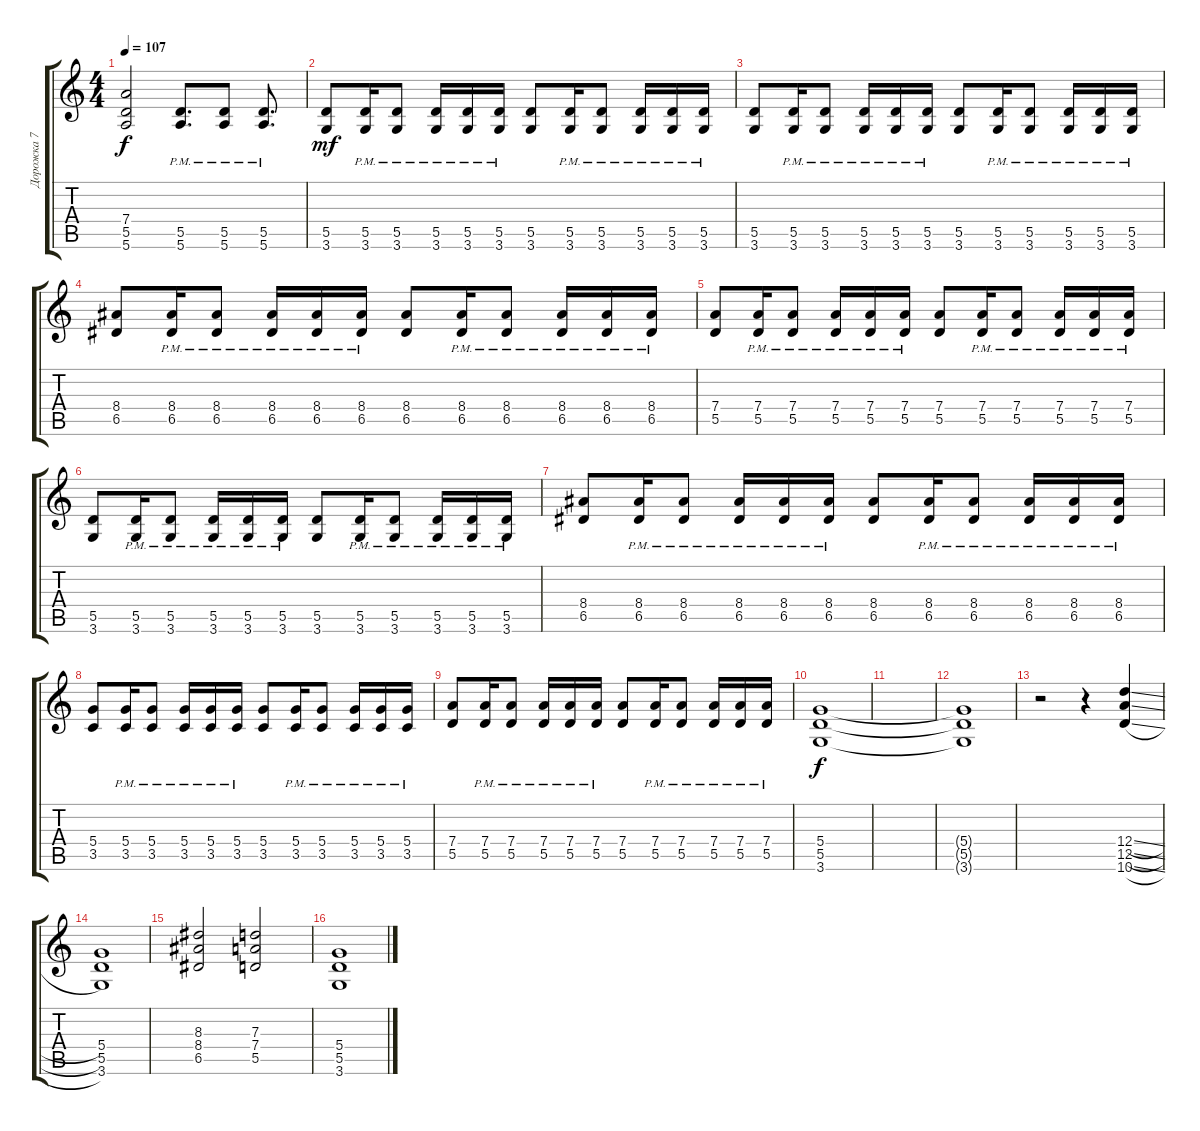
\track ("Дорожка 7" "Дорожка 7") {instrument distortionguitar}
\staff {score tabs}
\tuning (E4 B3 G3 D3 A2 E2) {hide}
\ts (4 4)
\tempo 107
\clef g2
\ks c
(7.4 5.5 5.6).2{dy f} (5.5{pm} 5.6{pm}).8{d} (5.5{pm} 5.6{pm}).8 (5.5{pm} 5.6{pm}).8{d} |
(5.5 3.6).8{dy mf} (5.5{pm} 3.6{pm}).16 (5.5{pm} 3.6{pm}).8 (5.5{pm} 3.6{pm}).16 (5.5{pm} 3.6{pm}).16 (5.5{pm} 3.6{pm}).16 (5.5 3.6).8 (5.5{pm} 3.6{pm}).16 (5.5{pm} 3.6{pm}).8 (5.5{pm} 3.6{pm}).16 (5.5{pm} 3.6{pm}).16 (5.5{pm} 3.6{pm}).16 |
(5.5 3.6).8 (5.5{pm} 3.6{pm}).16 (5.5{pm} 3.6{pm}).8 (5.5{pm} 3.6{pm}).16 (5.5{pm} 3.6{pm}).16 (5.5{pm} 3.6{pm}).16 (5.5 3.6).8 (5.5{pm} 3.6{pm}).16 (5.5{pm} 3.6{pm}).8 (5.5{pm} 3.6{pm}).16 (5.5{pm} 3.6{pm}).16 (5.5{pm} 3.6{pm}).16 |
(8.4 6.5).8 (8.4{pm} 6.5{pm}).16 (8.4{pm} 6.5{pm}).8 (8.4{pm} 6.5{pm}).16 (8.4{pm} 6.5{pm}).16 (8.4{pm} 6.5{pm}).16 (8.4 6.5).8 (8.4{pm} 6.5{pm}).16 (8.4{pm} 6.5{pm}).8 (8.4{pm} 6.5{pm}).16 (8.4{pm} 6.5{pm}).16 (8.4{pm} 6.5{pm}).16 |
(7.4 5.5).8 (7.4{pm} 5.5{pm}).16 (7.4{pm} 5.5{pm}).8 (7.4{pm} 5.5{pm}).16 (7.4{pm} 5.5{pm}).16 (7.4{pm} 5.5{pm}).16 (7.4 5.5).8 (7.4{pm} 5.5{pm}).16 (7.4{pm} 5.5{pm}).8 (7.4{pm} 5.5{pm}).16 (7.4{pm} 5.5{pm}).16 (7.4{pm} 5.5{pm}).16 |
(5.5 3.6).8 (5.5{pm} 3.6{pm}).16 (5.5{pm} 3.6{pm}).8 (5.5{pm} 3.6{pm}).16 (5.5{pm} 3.6{pm}).16 (5.5{pm} 3.6{pm}).16 (5.5 3.6).8 (5.5{pm} 3.6{pm}).16 (5.5{pm} 3.6{pm}).8 (5.5{pm} 3.6{pm}).16 (5.5{pm} 3.6{pm}).16 (5.5{pm} 3.6{pm}).16 |
(8.4 6.5).8 (8.4{pm} 6.5{pm}).16 (8.4{pm} 6.5{pm}).8 (8.4{pm} 6.5{pm}).16 (8.4{pm} 6.5{pm}).16 (8.4{pm} 6.5{pm}).16 (8.4 6.5).8 (8.4{pm} 6.5{pm}).16 (8.4{pm} 6.5{pm}).8 (8.4{pm} 6.5{pm}).16 (8.4{pm} 6.5{pm}).16 (8.4{pm} 6.5{pm}).16 |
(5.4 3.5).8 (5.4{pm} 3.5{pm}).16 (5.4{pm} 3.5{pm}).8 (5.4{pm} 3.5{pm}).16 (5.4{pm} 3.5{pm}).16 (5.4{pm} 3.5{pm}).16 (5.4 3.5).8 (5.4{pm} 3.5{pm}).16 (5.4{pm} 3.5{pm}).8 (5.4{pm} 3.5{pm}).16 (5.4{pm} 3.5{pm}).16 (5.4{pm} 3.5{pm}).16 |
(7.4 5.5).8 (7.4{pm} 5.5{pm}).16 (7.4{pm} 5.5{pm}).8 (7.4{pm} 5.5{pm}).16 (7.4{pm} 5.5{pm}).16 (7.4{pm} 5.5{pm}).16 (7.4 5.5).8 (7.4{pm} 5.5{pm}).16 (7.4{pm} 5.5{pm}).8 (7.4{pm} 5.5{pm}).16 (7.4{pm} 5.5{pm}).16 (7.4{pm} 5.5{pm}).16 |
(5.4 5.5 3.6).1{dy f} |
|
(5.4{t} 5.5{t} 3.6{t}).1 |
r.2 r.4 (12.4{sl} 12.5{sl} 10.6{sl}).4 |
(5.4 5.5 3.6).1 |
(8.3 8.4 6.5).2 (7.3 7.4 5.5).2 |
(5.4 5.5 3.6).1
